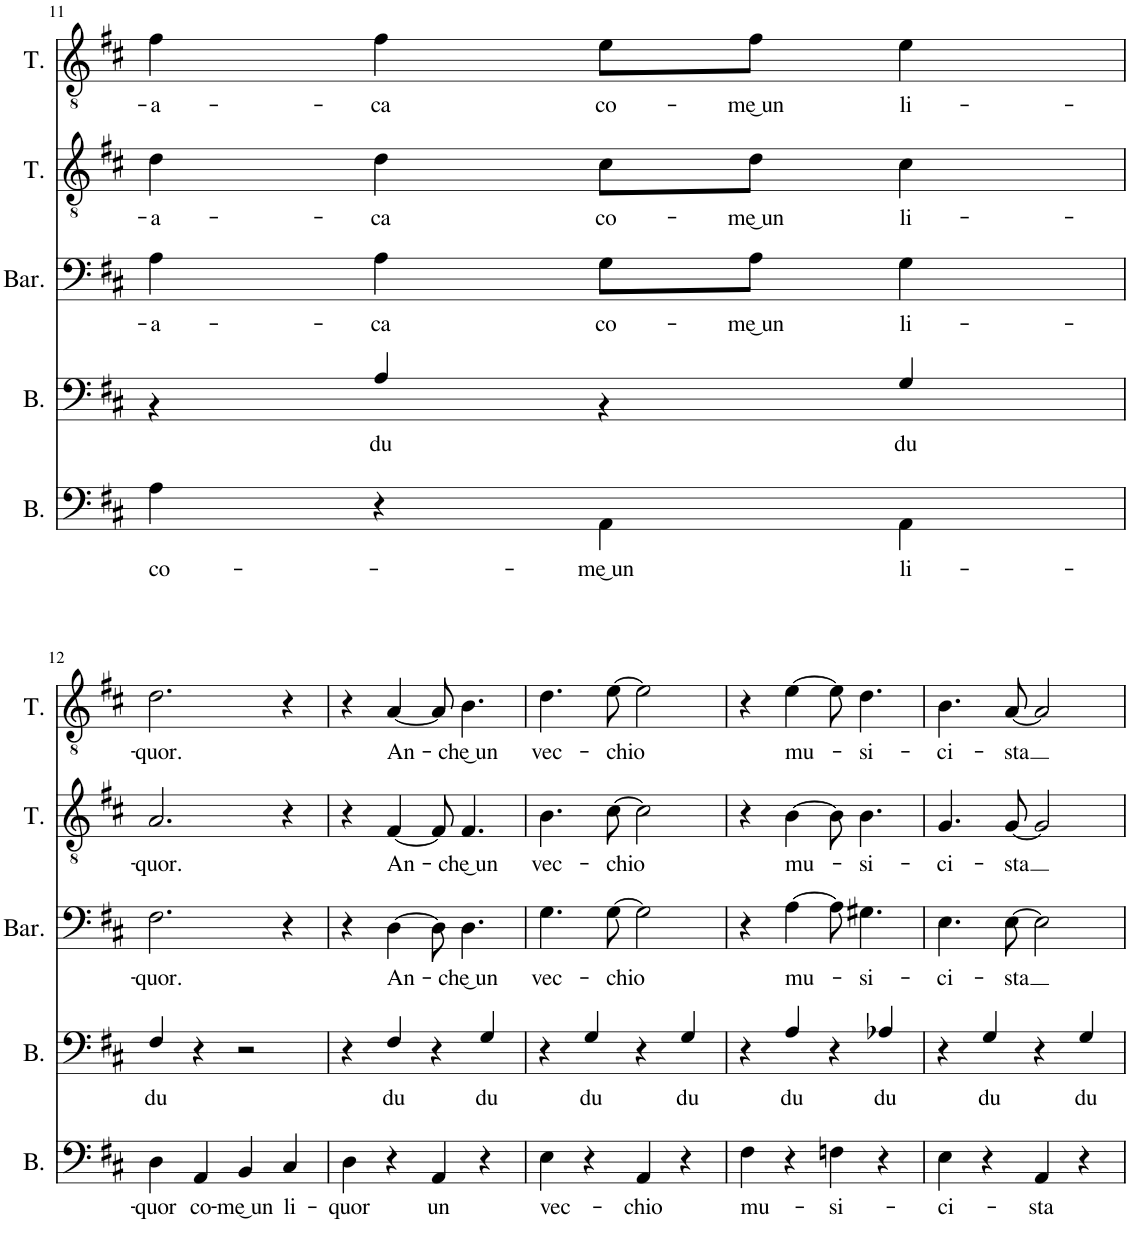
**kern	**text	**kern	**text	**kern	**text	**kern	**text	**kern	**text
*part5	*part5	*part4	*part4	*part3	*part3	*part2	*part2	*part1	*part1
*staff5	*staff5	*staff4	*staff4	*staff3	*staff3	*staff2	*staff2	*staff1	*staff1
*I"Bass	*	*I"Bass	*	*I"Baritone	*	*I"Tenor	*	*I"Tenor	*
*I'B.	*	*I'B.	*	*I'Bar.	*	*I'T.	*	*I'T.	*
!!LO:PB:g=z
*clefF4	*	*clefF4	*	*clefF4	*	*clefGv2	*	*clefGv2	*
*Trd7c12	*	*	*	*	*	*	*	*	*
*k[f#c#]	*	*k[f#c#]	*	*k[f#c#]	*	*k[f#c#]	*	*k[f#c#]	*
*M4/4	*	*M4/4	*	*M4/4	*	*M4/4	*	*M4/4	*
*met(c|)	*	*met(c|)	*	*met(c|)	*	*met(c|)	*	*met(c|)	*
=11	=11	=11	=11	=11	=11	=11	=11	=11	=11
!	!LO:LY:b	!	!	!	!LO:LY:b	!	!LO:LY:b	!	!LO:LY:b
*	*	*^	*	*	*	*	*	*	*
4A\	co-	1ryy	4r	.	4A\	-a-	4d\	-a-	4f#\	-a-
!	!	!	!	!LO:LY:b	!	!LO:LY:b	!	!LO:LY:b	!	!LO:LY:b
4r	.	.	4A/	du	4A\	-ca	4d\	-ca	4f#\	-ca
!	!LO:LY:b	!	!	!	!	!LO:LY:b	!	!LO:LY:b	!	!LO:LY:b
4AA\	-me͜ un	.	4r	.	8G\L	co-	8c#\L	co-	8e\L	co-
!	!	!	!	!	!	!LO:LY:b	!	!LO:LY:b	!	!LO:LY:b
.	.	.	.	.	8A\J	-me͜ un	8d\J	-me͜ un	8f#\J	-me͜ un
!	!LO:LY:b	!	!	!LO:LY:b	!	!LO:LY:b	!	!LO:LY:b	!	!LO:LY:b
4AA\	li-	.	4G/	du	4G\	li-	4c#\	li-	4e\	li-
!!LO:LB:g=z
=12	=12	=12	=12	=12	=12	=12	=12	=12	=12	=12
!	!LO:LY:b	!	!	!LO:LY:b	!	!LO:LY:b	!	!LO:LY:b	!	!LO:LY:b
*	*	*v	*v	*	*	*	*	*	*	*
4D\	-quor	4F#/	du	2.F#\	-quor.	2.A/	-quor.	2.d\	-quor.
!	!LO:LY:b	!	!	!	!	!	!	!	!
4AA/	co-	4r	.	.	.	.	.	.	.
!	!LO:LY:b	!	!	!	!	!	!	!	!
4BB/	-me͜ un	2r	.	.	.	.	.	.	.
!	!LO:LY:b	!	!	!	!	!	!	!	!
4C#/	li-	.	.	4r	.	4r	.	4r	.
=13	=13	=13	=13	=13	=13	=13	=13	=13	=13
!	!LO:LY:b	!	!	!	!	!	!	!	!
4D\	-quor	4r	.	4r	.	4r	.	4r	.
!	!	!	!LO:LY:b	!	!LO:LY:b	!	!LO:LY:b	!	!LO:LY:b
4r	.	4F#/	du	[4D\	An-	[4F#/	An-	[4A/	An-
!	!LO:LY:b	!	!	!	!	!	!	!	!
4AA/	un	4r	.	8D\]	.	8F#/]	.	8A/]	.
!	!	!	!	!	!LO:LY:b	!	!LO:LY:b	!	!LO:LY:b
.	.	.	.	4.D\	-che͜ un	4.F#/	-che͜ un	4.B\	-che͜ un
!	!	!	!LO:LY:b	!	!	!	!	!	!
4r	.	4G/	du	.	.	.	.	.	.
=14	=14	=14	=14	=14	=14	=14	=14	=14	=14
!	!LO:LY:b	!	!	!	!LO:LY:b	!	!LO:LY:b	!	!LO:LY:b
4E\	vec-	4r	.	4.G\	vec-	4.B\	vec-	4.d\	vec-
!	!	!	!LO:LY:b	!	!	!	!	!	!
4r	.	4G/	du	.	.	.	.	.	.
!	!	!	!	!	!LO:LY:b	!	!LO:LY:b	!	!LO:LY:b
.	.	.	.	[8G\	-chio	[8c#\	-chio	[8e\	-chio
!	!LO:LY:b	!	!	!	!	!	!	!	!
4AA/	-chio	4r	.	2G\]	.	2c#\]	.	2e\]	.
!	!	!	!LO:LY:b	!	!	!	!	!	!
4r	.	4G/	du	.	.	.	.	.	.
=15	=15	=15	=15	=15	=15	=15	=15	=15	=15
!	!LO:LY:b	!	!	!	!	!	!	!	!
4F#\	mu-	4r	.	4r	.	4r	.	4r	.
!	!	!	!LO:LY:b	!	!LO:LY:b	!	!LO:LY:b	!	!LO:LY:b
4r	.	4A/	du	[4A\	mu-	[4B\	mu-	[4e\	mu-
!	!LO:LY:b	!	!	!	!	!	!	!	!
4Fn\	-si-	4r	.	8A\]	.	8B\]	.	8e\]	.
!	!	!	!	!	!LO:LY:b	!	!LO:LY:b	!	!LO:LY:b
.	.	.	.	4.G#X\	-si-	4.B\	-si-	4.d\	-si-
!	!	!	!LO:LY:b	!	!	!	!	!	!
4r	.	4A-X/	du	.	.	.	.	.	.
=16	=16	=16	=16	=16	=16	=16	=16	=16	=16
!	!LO:LY:b	!	!	!	!LO:LY:b	!	!LO:LY:b	!	!LO:LY:b
4E\	-ci-	4r	.	4.E\	-ci-	4.G/	-ci-	4.B\	-ci-
!	!	!	!LO:LY:b	!	!	!	!	!	!
4r	.	4G/	du	.	.	.	.	.	.
!	!	!	!	!	!LO:LY:b	!	!LO:LY:b	!	!LO:LY:b
.	.	.	.	[8E\	-sta	[8G/	-sta	[8A/	-sta
!	!LO:LY:b	!	!	!	!	!	!	!	!
4AA/	-sta	4r	.	2E\]	.	2G/]	.	2A/]	.
!	!	!	!LO:LY:b	!	!	!	!	!	!
4r	.	4G/	du	.	.	.	.	.	.
=	=	=	=	=	=	=	=	=	=
*-	*-	*-	*-	*-	*-	*-	*-	*-	*-
